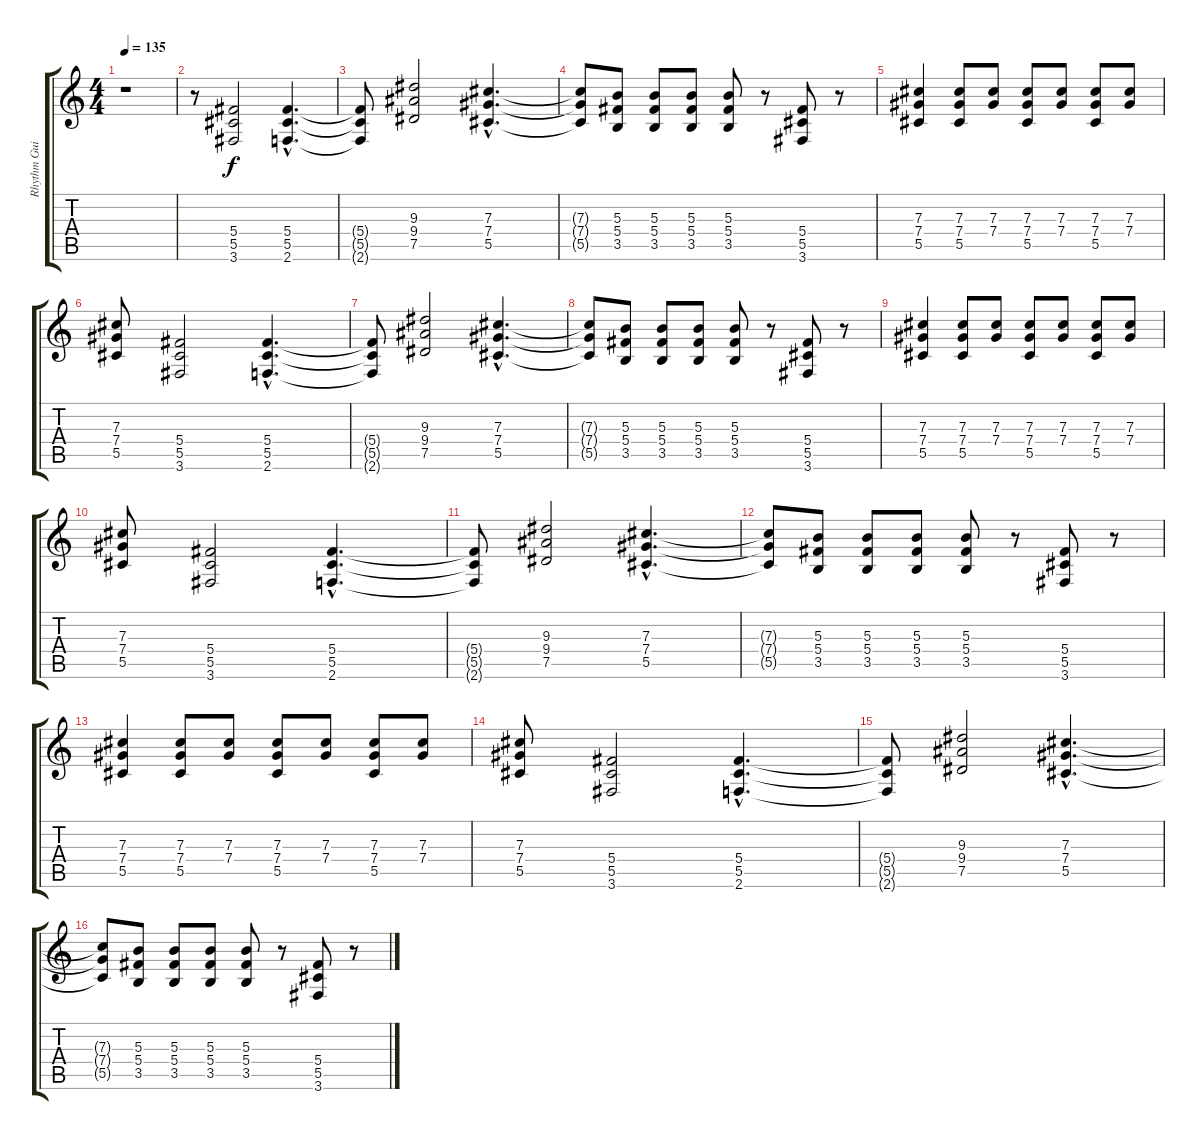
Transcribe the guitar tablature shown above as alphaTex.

\track ("Rhythm Guitar" "Rhythm Gui") {instrument acousticguitarsteel}
\staff {score tabs}
\tuning (Eb4 Bb3 Gb3 Db3 Ab2 Eb2) {hide}
\ts (4 4)
\tempo 135
\clef g2
\ks c
r.1{dy f} |
r.8 (5.4 5.5 3.6).2 (5.4{hac} 5.5{hac} 2.6{hac}).4{d} |
(5.4{t} 5.5{t} 2.6{t}).8 (9.3 9.4 7.5).2 (7.3{hac} 7.4{hac} 5.5{hac}).4{d} |
(7.3{t} 7.4{t} 5.5{t}).8 (5.3 5.4 3.5).8 (5.3 5.4 3.5).8 (5.3 5.4 3.5).8 (5.3 5.4 3.5).8 r.8 (5.4 5.5 3.6).8 r.8 |
(7.3 7.4 5.5).4 (7.3 7.4 5.5).8 (7.3 7.4).8 (7.3 7.4 5.5).8 (7.3 7.4).8 (7.3 7.4 5.5).8 (7.3 7.4).8 |
(7.3 7.4 5.5).8 (5.4 5.5 3.6).2 (5.4{hac} 5.5{hac} 2.6{hac}).4{d} |
(5.4{t} 5.5{t} 2.6{t}).8 (9.3 9.4 7.5).2 (7.3{hac} 7.4{hac} 5.5{hac}).4{d} |
(7.3{t} 7.4{t} 5.5{t}).8 (5.3 5.4 3.5).8 (5.3 5.4 3.5).8 (5.3 5.4 3.5).8 (5.3 5.4 3.5).8 r.8 (5.4 5.5 3.6).8 r.8 |
(7.3 7.4 5.5).4 (7.3 7.4 5.5).8 (7.3 7.4).8 (7.3 7.4 5.5).8 (7.3 7.4).8 (7.3 7.4 5.5).8 (7.3 7.4).8 |
(7.3 7.4 5.5).8 (5.4 5.5 3.6).2 (5.4{hac} 5.5{hac} 2.6{hac}).4{d} |
(5.4{t} 5.5{t} 2.6{t}).8 (9.3 9.4 7.5).2 (7.3{hac} 7.4{hac} 5.5{hac}).4{d} |
(7.3{t} 7.4{t} 5.5{t}).8 (5.3 5.4 3.5).8 (5.3 5.4 3.5).8 (5.3 5.4 3.5).8 (5.3 5.4 3.5).8 r.8 (5.4 5.5 3.6).8 r.8 |
(7.3 7.4 5.5).4 (7.3 7.4 5.5).8 (7.3 7.4).8 (7.3 7.4 5.5).8 (7.3 7.4).8 (7.3 7.4 5.5).8 (7.3 7.4).8 |
(7.3 7.4 5.5).8 (5.4 5.5 3.6).2 (5.4{hac} 5.5{hac} 2.6{hac}).4{d} |
(5.4{t} 5.5{t} 2.6{t}).8 (9.3 9.4 7.5).2 (7.3{hac} 7.4{hac} 5.5{hac}).4{d} |
(7.3{t} 7.4{t} 5.5{t}).8 (5.3 5.4 3.5).8 (5.3 5.4 3.5).8 (5.3 5.4 3.5).8 (5.3 5.4 3.5).8 r.8 (5.4 5.5 3.6).8 r.8
